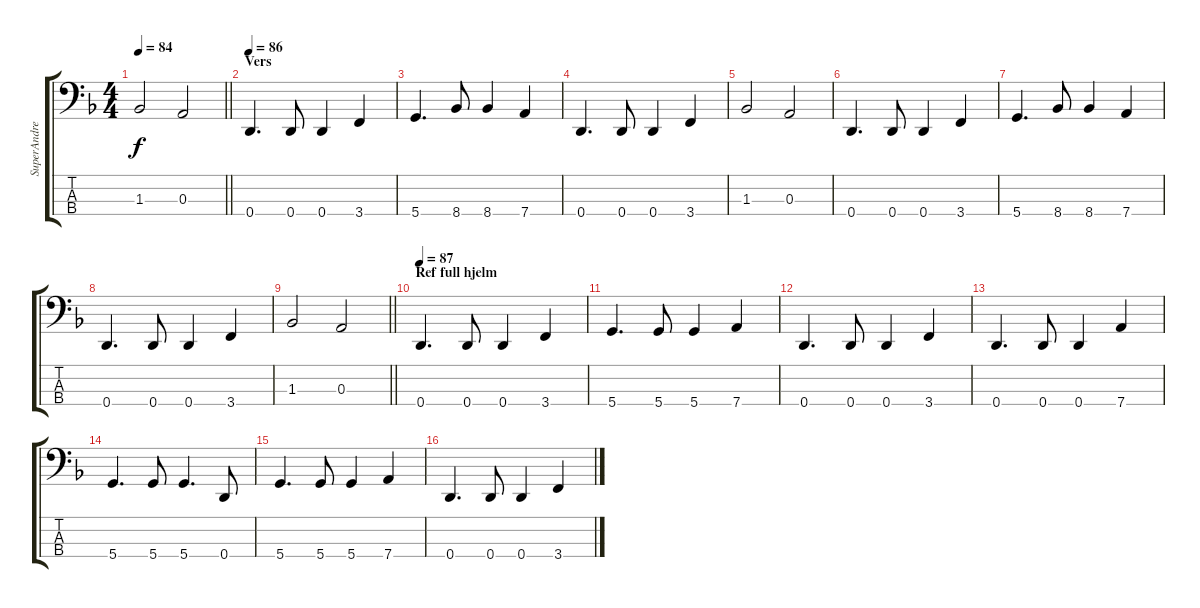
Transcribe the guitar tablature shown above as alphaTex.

\track ("SuperAndreas" "SuperAndre") {instrument electricbassfinger}
\staff {score tabs}
\tuning (G2 D2 A1 D1) {hide}
\ts (4 4)
\tempo 84
\clef f4
\barLineRight lightlight
\ks dminor
1.3.2{dy f} 0.3.2 |
\section ("" "Vers")
\tempo 86
0.4.4{d} 0.4.8 0.4.4 3.4.4 |
5.4.4{d} 8.4.8 8.4.4 7.4.4 |
0.4.4{d} 0.4.8 0.4.4 3.4.4 |
1.3.2 0.3.2 |
0.4.4{d} 0.4.8 0.4.4 3.4.4 |
5.4.4{d} 8.4.8 8.4.4 7.4.4 |
0.4.4{d} 0.4.8 0.4.4 3.4.4 |
\barLineRight lightlight
1.3.2 0.3.2 |
\section ("" "Ref full hjelm")
\tempo 87
0.4.4{d} 0.4.8 0.4.4 3.4.4 |
5.4.4{d} 5.4.8 5.4.4 7.4.4 |
0.4.4{d} 0.4.8 0.4.4 3.4.4 |
0.4.4{d} 0.4.8 0.4.4 7.4.4 |
5.4.4{d} 5.4.8 5.4.4{d} 0.4.8 |
5.4.4{d} 5.4.8 5.4.4 7.4.4 |
0.4.4{d} 0.4.8 0.4.4 3.4.4
